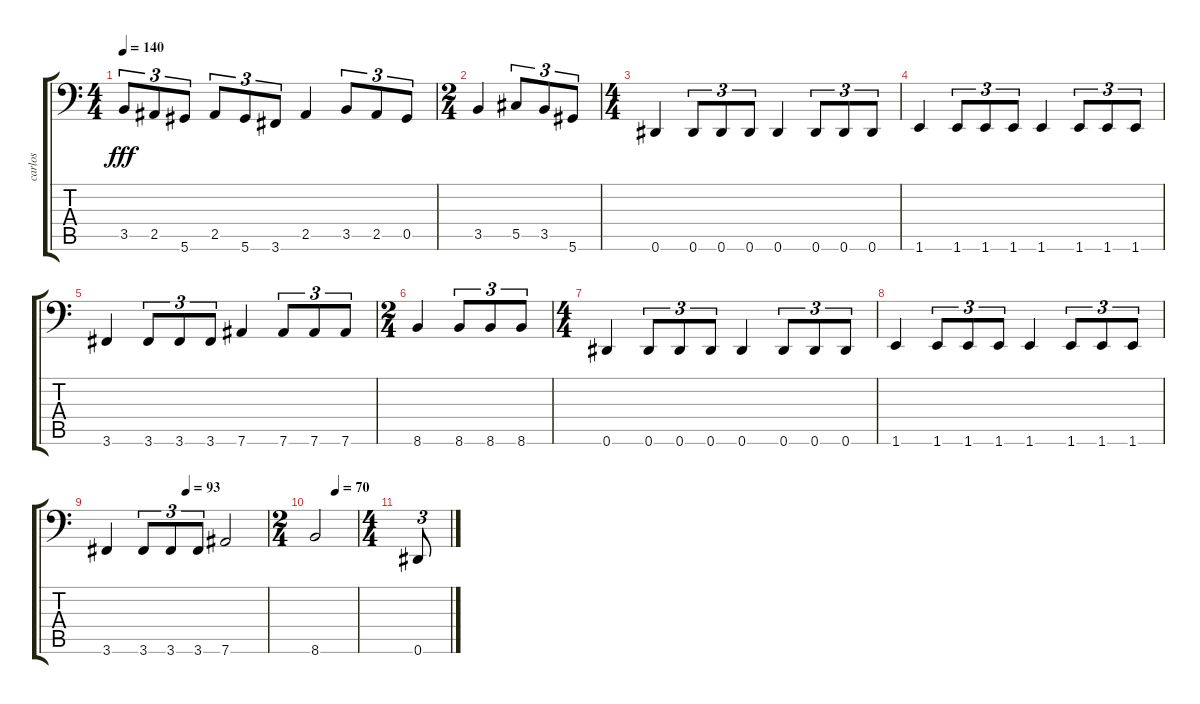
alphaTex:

\track ("carlos" "carlos") {instrument electricbassfinger}
\staff {score tabs}
\tuning (Eb3 Bb2 Gb2 Db2 Ab1 Eb1) {hide}
\ts (4 4)
\tempo 140
\clef f4
\ks c
3.5.8{tu (3 2) dy fff} 2.5.8{tu (3 2)} 5.6.8{tu (3 2)} 2.5.8{tu (3 2)} 5.6.8{tu (3 2)} 3.6.8{tu (3 2)} 2.5.4 3.5.8{tu (3 2)} 2.5.8{tu (3 2)} 0.5.8{tu (3 2)} |
\ts (2 4)
3.5.4 5.5.8{tu (3 2)} 3.5.8{tu (3 2)} 5.6.8{tu (3 2)} |
\ts (4 4)
0.6.4 0.6.8{tu (3 2)} 0.6.8{tu (3 2)} 0.6.8{tu (3 2)} 0.6.4 0.6.8{tu (3 2)} 0.6.8{tu (3 2)} 0.6.8{tu (3 2)} |
1.6.4 1.6.8{tu (3 2)} 1.6.8{tu (3 2)} 1.6.8{tu (3 2)} 1.6.4 1.6.8{tu (3 2)} 1.6.8{tu (3 2)} 1.6.8{tu (3 2)} |
3.6.4 3.6.8{tu (3 2)} 3.6.8{tu (3 2)} 3.6.8{tu (3 2)} 7.6.4 7.6.8{tu (3 2)} 7.6.8{tu (3 2)} 7.6.8{tu (3 2)} |
\ts (2 4)
8.6.4 8.6.8{tu (3 2)} 8.6.8{tu (3 2)} 8.6.8{tu (3 2)} |
\ts (4 4)
0.6.4 0.6.8{tu (3 2)} 0.6.8{tu (3 2)} 0.6.8{tu (3 2)} 0.6.4 0.6.8{tu (3 2)} 0.6.8{tu (3 2)} 0.6.8{tu (3 2)} |
1.6.4 1.6.8{tu (3 2)} 1.6.8{tu (3 2)} 1.6.8{tu (3 2)} 1.6.4 1.6.8{tu (3 2)} 1.6.8{tu (3 2)} 1.6.8{tu (3 2)} |
\tempo (93 0.5)
3.6.4 3.6.8{tu (3 2)} 3.6.8{tu (3 2)} 3.6.8{tu (3 2)} 7.6.2 |
\ts (2 4)
\tempo (70 0.5)
8.6.2 |
\ts (4 4)
0.6.8{tu (3 2)}
